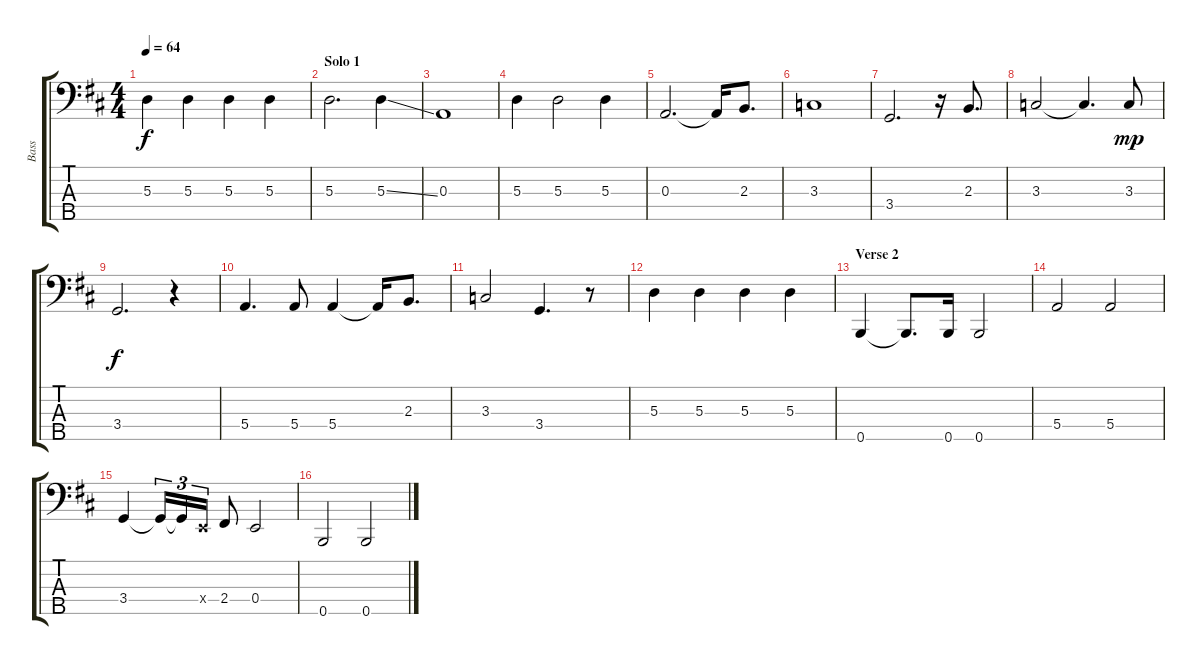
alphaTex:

\track ("Bass" "Bass") {instrument electricbasspick}
\staff {score tabs}
\tuning (G2 D2 A1 E1 B0) {hide}
\ts (4 4)
\tempo 64
\clef f4
\ks d
5.3.4{dy f} 5.3.4 5.3.4 5.3.4 |
\section ("" "Solo 1")
5.3.2{d} 5.3{ss}.4 |
0.3.1 |
5.3.4 5.3.2 5.3.4 |
0.3.2{d} 0.3{t}.16 2.3.8{d} |
3.3.1 |
3.4.2{d} r.16 2.3.8{d} |
3.3.2 3.3{t}.4{d} 3.3.8{dy mp} |
3.4.2{d dy f} r.4 |
5.4.4{d} 5.4.8 5.4.4 5.4{t}.16 2.3.8{d} |
3.3.2 3.4.4{d} r.8 |
5.3.4 5.3.4 5.3.4 5.3.4 |
\section ("" "Verse 2")
0.5.4 0.5{t}.8{d} 0.5.16 0.5.2 |
5.4.2 5.4.2 |
3.4.4 3.4{t}.16{tu (3 2)} 3.4{t}.16{tu (3 2)} 0.4{x}.16{tu (3 2)} 2.4.8 0.4.2 |
0.5.2 0.5.2
